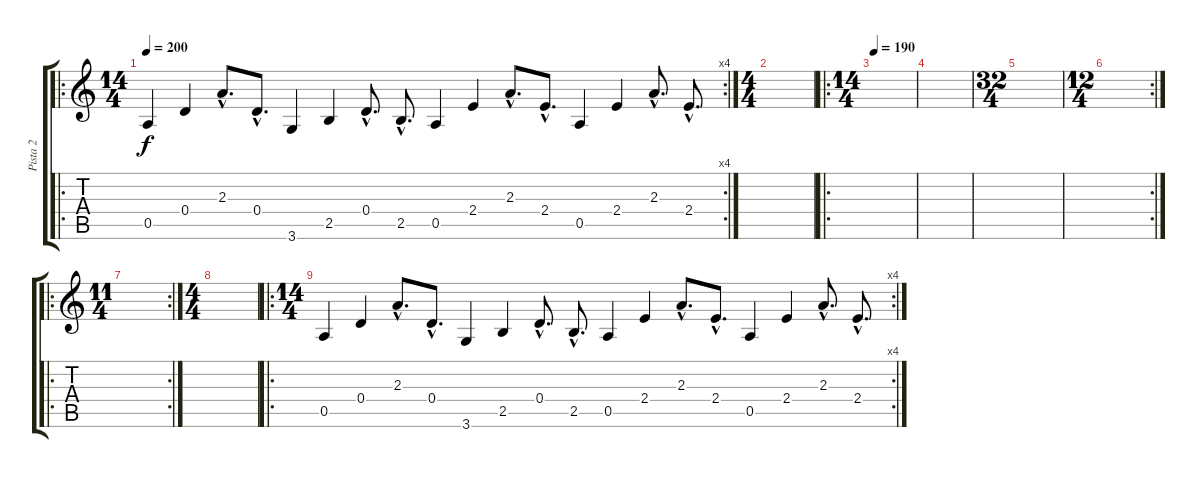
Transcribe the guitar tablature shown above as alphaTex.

\track ("Pista 2" "Pista 2") {instrument acousticbass}
\staff {score tabs}
\tuning (E4 B3 G3 D3 A2 E2) {hide}
\ro
\rc 4
\ts (14 4)
\tempo 200
\clef g2
\ks c
0.5.4{dy f instrument acousticbass} 0.4.4 2.3{hac}.8{d} 0.4{hac}.8{d} 3.6.4 2.5.4 0.4{hac}.8{d} 2.5{hac}.8{d} 0.5.4 2.4.4 2.3{hac}.8{d} 2.4{hac}.8{d} 0.5.4 2.4.4 2.3{hac}.8{d} 2.4{hac}.8{d} |
\ts (4 4)
|
\ro
\ts (14 4)
\tempo 190
|
|
\ts (32 4)
|
\rc 2
\ts (12 4)
|
\ro
\rc 2
\ts (11 4)
|
\ts (4 4)
|
\ro
\rc 4
\ts (14 4)
0.5.4 0.4.4 2.3{hac}.8{d} 0.4{hac}.8{d} 3.6.4 2.5.4 0.4{hac}.8{d} 2.5{hac}.8{d} 0.5.4 2.4.4 2.3{hac}.8{d} 2.4{hac}.8{d} 0.5.4 2.4.4 2.3{hac}.8{d} 2.4{hac}.8{d}
